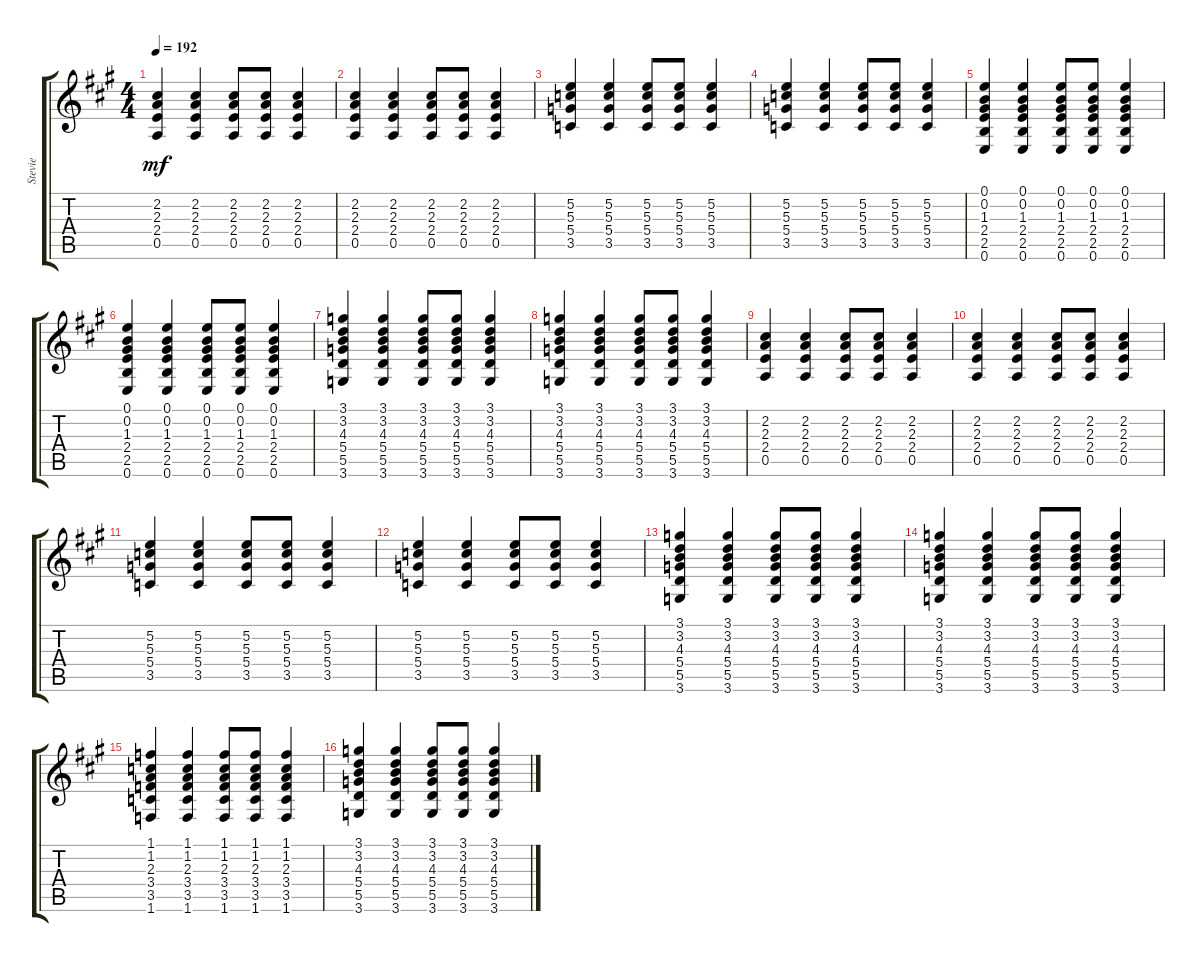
\track ("Stevie" "Stevie") {instrument distortionguitar}
\staff {score tabs}
\tuning (E4 B3 G3 D3 A2 E2) {hide}
\ts (4 4)
\tempo 192
\clef g2
\ks a
(2.2 2.3 2.4 0.5).4{dy mf} (2.2 2.3 2.4 0.5).4 (2.2 2.3 2.4 0.5).8 (2.2 2.3 2.4 0.5).8 (2.2 2.3 2.4 0.5).4 |
(2.2 2.3 2.4 0.5).4 (2.2 2.3 2.4 0.5).4 (2.2 2.3 2.4 0.5).8 (2.2 2.3 2.4 0.5).8 (2.2 2.3 2.4 0.5).4 |
(5.2 5.3 5.4 3.5).4 (5.2 5.3 5.4 3.5).4 (5.2 5.3 5.4 3.5).8 (5.2 5.3 5.4 3.5).8 (5.2 5.3 5.4 3.5).4 |
(5.2 5.3 5.4 3.5).4 (5.2 5.3 5.4 3.5).4 (5.2 5.3 5.4 3.5).8 (5.2 5.3 5.4 3.5).8 (5.2 5.3 5.4 3.5).4 |
(0.1 0.2 1.3 2.4 2.5 0.6).4 (0.1 0.2 1.3 2.4 2.5 0.6).4 (0.1 0.2 1.3 2.4 2.5 0.6).8 (0.1 0.2 1.3 2.4 2.5 0.6).8 (0.1 0.2 1.3 2.4 2.5 0.6).4 |
(0.1 0.2 1.3 2.4 2.5 0.6).4 (0.1 0.2 1.3 2.4 2.5 0.6).4 (0.1 0.2 1.3 2.4 2.5 0.6).8 (0.1 0.2 1.3 2.4 2.5 0.6).8 (0.1 0.2 1.3 2.4 2.5 0.6).4 |
(3.1 3.2 4.3 5.4 5.5 3.6).4 (3.1 3.2 4.3 5.4 5.5 3.6).4 (3.1 3.2 4.3 5.4 5.5 3.6).8 (3.1 3.2 4.3 5.4 5.5 3.6).8 (3.1 3.2 4.3 5.4 5.5 3.6).4 |
(3.1 3.2 4.3 5.4 5.5 3.6).4 (3.1 3.2 4.3 5.4 5.5 3.6).4 (3.1 3.2 4.3 5.4 5.5 3.6).8 (3.1 3.2 4.3 5.4 5.5 3.6).8 (3.1 3.2 4.3 5.4 5.5 3.6).4 |
(2.2 2.3 2.4 0.5).4 (2.2 2.3 2.4 0.5).4 (2.2 2.3 2.4 0.5).8 (2.2 2.3 2.4 0.5).8 (2.2 2.3 2.4 0.5).4 |
(2.2 2.3 2.4 0.5).4 (2.2 2.3 2.4 0.5).4 (2.2 2.3 2.4 0.5).8 (2.2 2.3 2.4 0.5).8 (2.2 2.3 2.4 0.5).4 |
(5.2 5.3 5.4 3.5).4 (5.2 5.3 5.4 3.5).4 (5.2 5.3 5.4 3.5).8 (5.2 5.3 5.4 3.5).8 (5.2 5.3 5.4 3.5).4 |
(5.2 5.3 5.4 3.5).4 (5.2 5.3 5.4 3.5).4 (5.2 5.3 5.4 3.5).8 (5.2 5.3 5.4 3.5).8 (5.2 5.3 5.4 3.5).4 |
(3.1 3.2 4.3 5.4 5.5 3.6).4 (3.1 3.2 4.3 5.4 5.5 3.6).4 (3.1 3.2 4.3 5.4 5.5 3.6).8 (3.1 3.2 4.3 5.4 5.5 3.6).8 (3.1 3.2 4.3 5.4 5.5 3.6).4 |
(3.1 3.2 4.3 5.4 5.5 3.6).4 (3.1 3.2 4.3 5.4 5.5 3.6).4 (3.1 3.2 4.3 5.4 5.5 3.6).8 (3.1 3.2 4.3 5.4 5.5 3.6).8 (3.1 3.2 4.3 5.4 5.5 3.6).4 |
(1.1 1.2 2.3 3.4 3.5 1.6).4 (1.1 1.2 2.3 3.4 3.5 1.6).4 (1.1 1.2 2.3 3.4 3.5 1.6).8 (1.1 1.2 2.3 3.4 3.5 1.6).8 (1.1 1.2 2.3 3.4 3.5 1.6).4 |
(3.1 3.2 4.3 5.4 5.5 3.6).4 (3.1 3.2 4.3 5.4 5.5 3.6).4 (3.1 3.2 4.3 5.4 5.5 3.6).8 (3.1 3.2 4.3 5.4 5.5 3.6).8 (3.1 3.2 4.3 5.4 5.5 3.6).4
